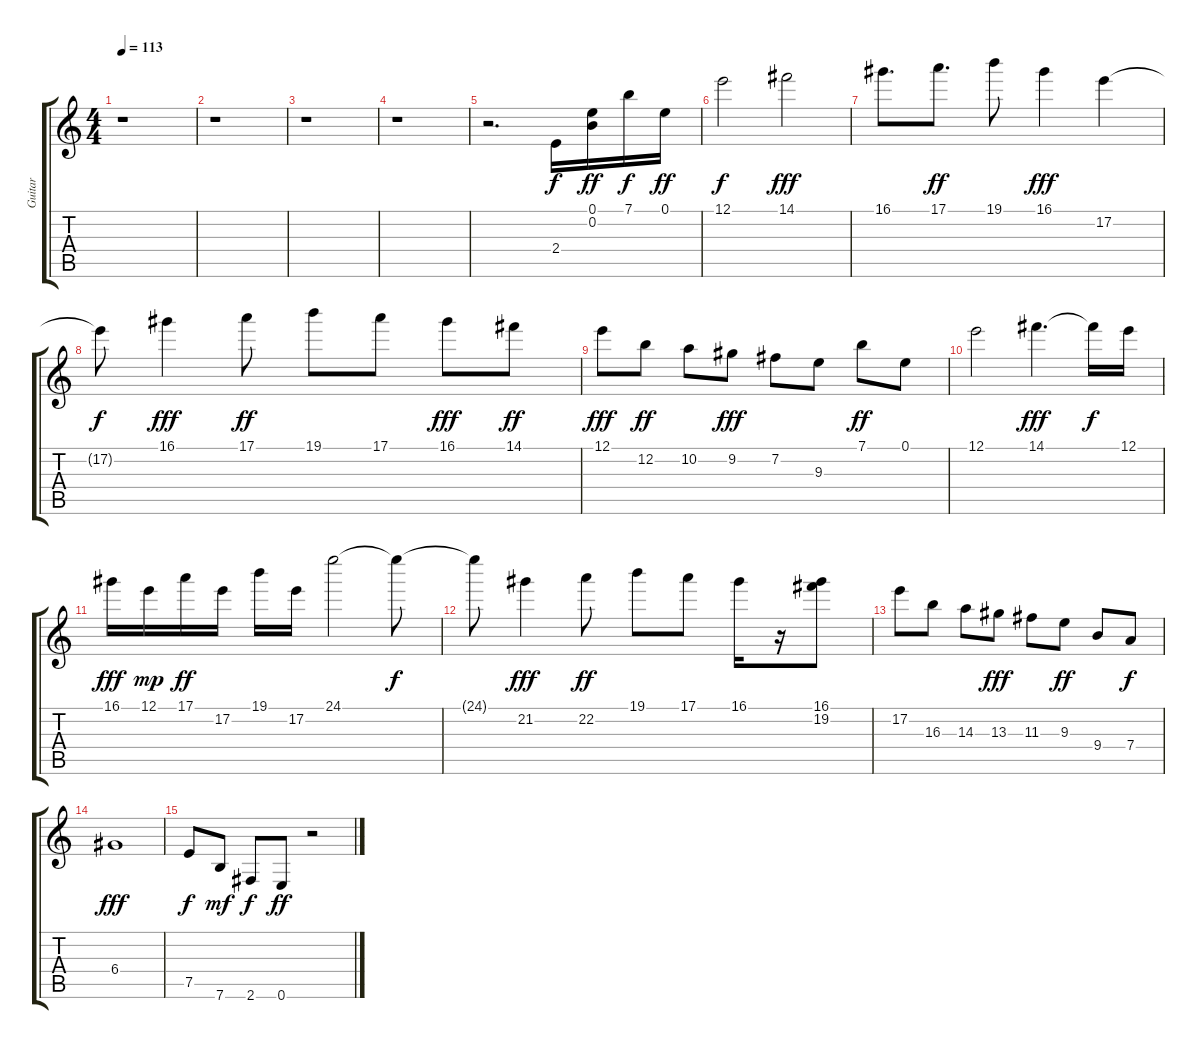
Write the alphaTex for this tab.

\track ("Guitar" "Guitar") {instrument overdrivenguitar}
\staff {score tabs}
\tuning (E4 B3 G3 D3 A2 E2) {hide}
\ts (4 4)
\tempo 113
\clef g2
\ks c
r.1{dy f} |
r.1 |
r.1 |
r.1 |
r.2{d} 2.4.16 (0.1 0.2).16{dy ff} 7.1.16{dy f} 0.1.16{dy ff} |
12.1.2{dy f} 14.1.2{dy fff} |
16.1.8{d} 17.1.8{d dy ff} 19.1.8 16.1.4{dy fff} 17.2.4 |
17.2{t}.8{dy f} 16.1.4{dy fff} 17.1.8{dy ff} 19.1.8 17.1.8 16.1.8{dy fff} 14.1.8{dy ff} |
12.1.8{dy fff} 12.2.8{dy ff} 10.2.8 9.2.8{dy fff} 7.2.8 9.3.8 7.1.8{dy ff} 0.1.8 |
12.1.2 14.1.4{d dy fff} 14.1{t}.16{dy f} 12.1.16 |
16.1.16{dy fff} 12.1.16{dy mp} 17.1.16{dy ff} 17.2.16 19.1.16 17.2.16 24.1.2 24.1{t}.8{dy f} |
24.1{t}.8 21.2.4{dy fff} 22.2.8{dy ff} 19.1.8 17.1.8 16.1.16 r.16 (16.1 19.2).8 |
17.2.8 16.3.8 14.3.8 13.3.8{dy fff} 11.3.8 9.3.8{dy ff} 9.4.8 7.4.8{dy f} |
6.4.1{dy fff} |
7.5.8{dy f} 7.6.8{dy mf} 2.6.8{dy f} 0.6.8{dy ff} r.2
